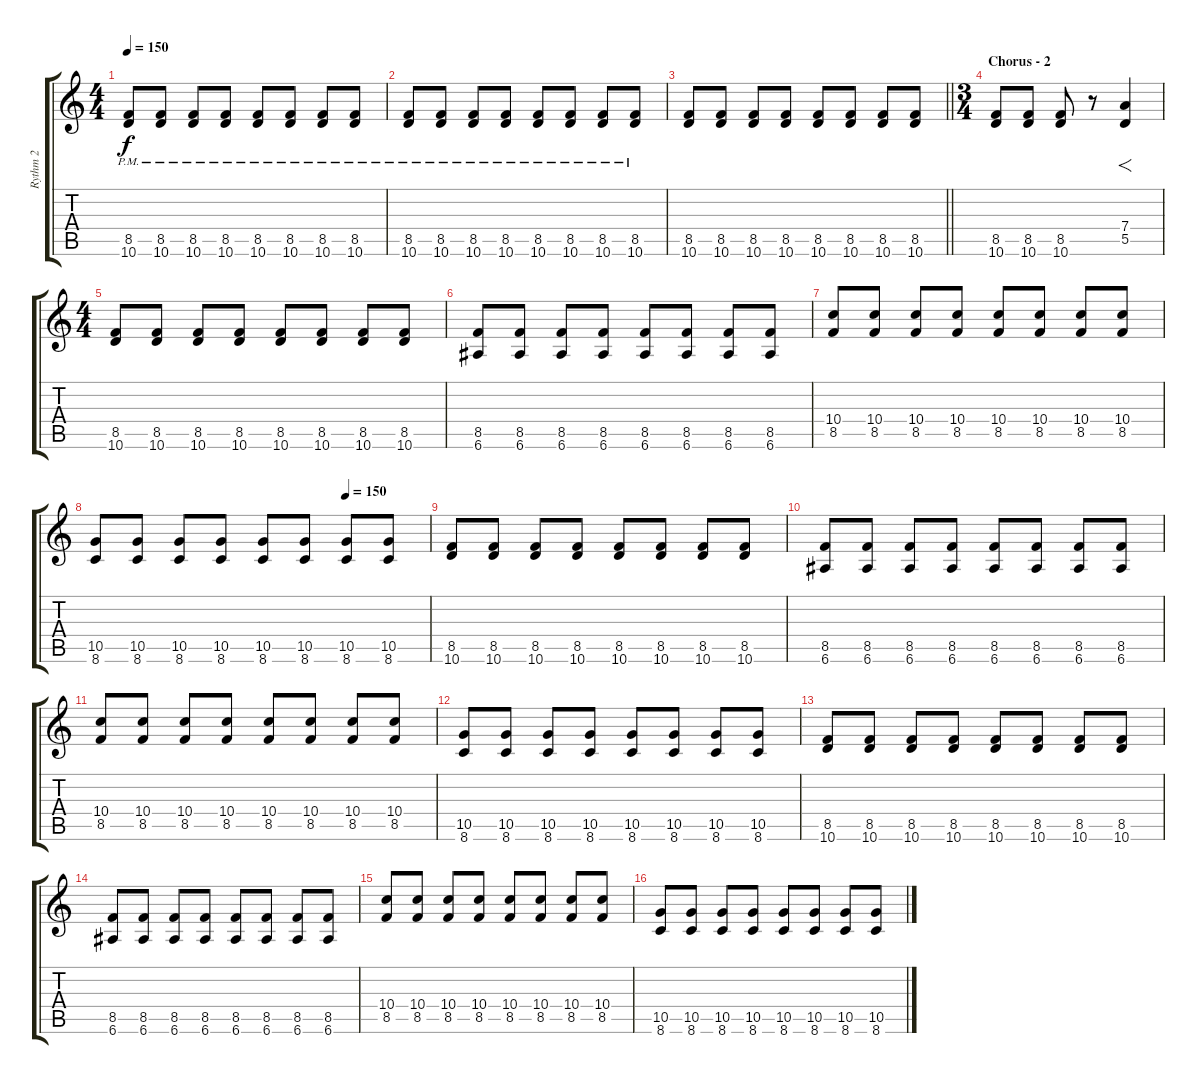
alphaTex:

\track ("Rythm 2" "Rythm 2") {instrument overdrivenguitar}
\staff {score tabs}
\tuning (E4 B3 G3 D3 A2 E2) {hide}
\ts (4 4)
\tempo 150
\clef g2
\ks c
(8.5{pm} 10.6{pm}).8{dy f} (8.5{pm} 10.6{pm}).8 (8.5{pm} 10.6{pm}).8 (8.5{pm} 10.6{pm}).8 (8.5{pm} 10.6{pm}).8 (8.5{pm} 10.6{pm}).8 (8.5{pm} 10.6{pm}).8 (8.5{pm} 10.6{pm}).8 |
(8.5{pm} 10.6{pm}).8 (8.5{pm} 10.6{pm}).8 (8.5{pm} 10.6{pm}).8 (8.5{pm} 10.6{pm}).8 (8.5{pm} 10.6{pm}).8 (8.5{pm} 10.6{pm}).8 (8.5{pm} 10.6{pm}).8 (8.5{pm} 10.6{pm}).8 |
\barLineRight lightlight
(8.5 10.6).8 (8.5 10.6).8 (8.5 10.6).8 (8.5 10.6).8 (8.5 10.6).8 (8.5 10.6).8 (8.5 10.6).8 (8.5 10.6).8 |
\ts (3 4)
\section ("" "Chorus - 2")
(8.5 10.6).8 (8.5 10.6).8 (8.5 10.6).8 r.8 (7.4 5.5).4{f balance 0} |
\ts (4 4)
(8.5 10.6).8{balance 8} (8.5 10.6).8 (8.5 10.6).8 (8.5 10.6).8 (8.5 10.6).8 (8.5 10.6).8 (8.5 10.6).8 (8.5 10.6).8 |
(8.5 6.6).8 (8.5 6.6).8 (8.5 6.6).8 (8.5 6.6).8 (8.5 6.6).8 (8.5 6.6).8 (8.5 6.6).8 (8.5 6.6).8 |
(10.4 8.5).8 (10.4 8.5).8 (10.4 8.5).8 (10.4 8.5).8 (10.4 8.5).8 (10.4 8.5).8 (10.4 8.5).8 (10.4 8.5).8 |
\tempo (150 0.75)
(10.5 8.6).8 (10.5 8.6).8 (10.5 8.6).8 (10.5 8.6).8 (10.5 8.6).8 (10.5 8.6).8 (10.5 8.6).8 (10.5 8.6).8 |
(8.5 10.6).8 (8.5 10.6).8 (8.5 10.6).8 (8.5 10.6).8 (8.5 10.6).8 (8.5 10.6).8 (8.5 10.6).8 (8.5 10.6).8 |
(8.5 6.6).8 (8.5 6.6).8 (8.5 6.6).8 (8.5 6.6).8 (8.5 6.6).8 (8.5 6.6).8 (8.5 6.6).8 (8.5 6.6).8 |
(10.4 8.5).8 (10.4 8.5).8 (10.4 8.5).8 (10.4 8.5).8 (10.4 8.5).8 (10.4 8.5).8 (10.4 8.5).8 (10.4 8.5).8 |
(10.5 8.6).8 (10.5 8.6).8 (10.5 8.6).8 (10.5 8.6).8 (10.5 8.6).8 (10.5 8.6).8 (10.5 8.6).8 (10.5 8.6).8 |
(8.5 10.6).8 (8.5 10.6).8 (8.5 10.6).8 (8.5 10.6).8 (8.5 10.6).8 (8.5 10.6).8 (8.5 10.6).8 (8.5 10.6).8 |
(8.5 6.6).8 (8.5 6.6).8 (8.5 6.6).8 (8.5 6.6).8 (8.5 6.6).8 (8.5 6.6).8 (8.5 6.6).8 (8.5 6.6).8 |
(10.4 8.5).8 (10.4 8.5).8 (10.4 8.5).8 (10.4 8.5).8 (10.4 8.5).8 (10.4 8.5).8 (10.4 8.5).8 (10.4 8.5).8 |
(10.5 8.6).8 (10.5 8.6).8 (10.5 8.6).8 (10.5 8.6).8 (10.5 8.6).8 (10.5 8.6).8 (10.5 8.6).8 (10.5 8.6).8
